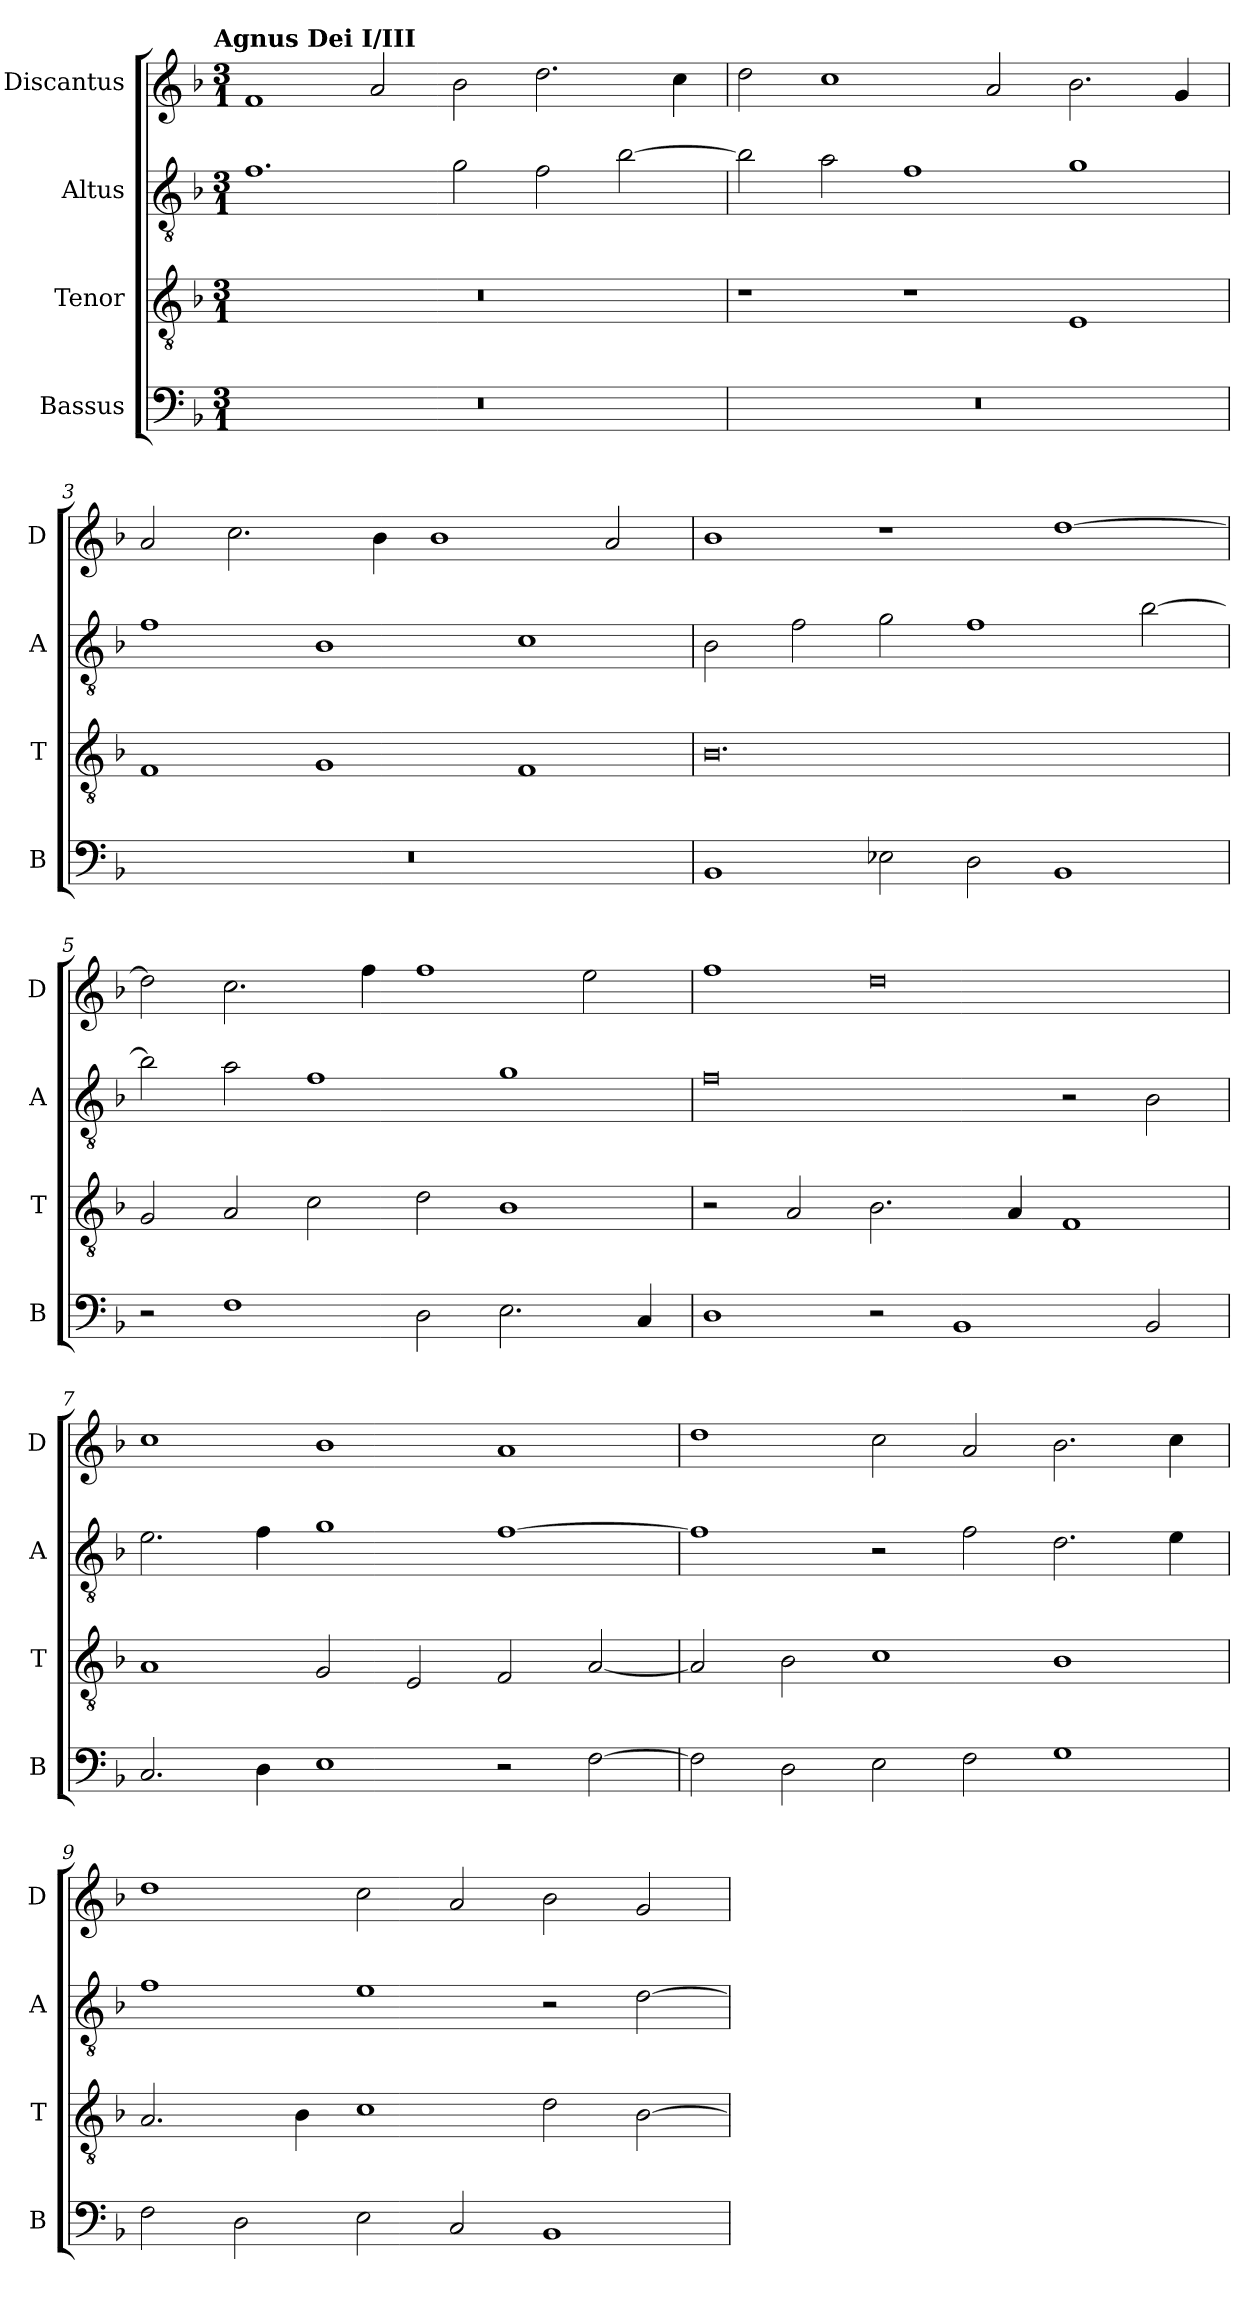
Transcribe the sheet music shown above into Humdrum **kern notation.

**kern	**kern	**kern	**kern
*part4	*part3	*part2	*part1
*staff4	*staff3	*staff2	*staff1
*I"Bassus	*I"Tenor	*I"Altus	*I"Discantus
*I'B	*I'T	*I'A	*I'D
*clefF4	*clefGv2	*clefGv2	*clefG2
*k[b-]	*k[b-]	*k[b-]	*k[b-]
!!LO:TX:omd:t=Agnus Dei I/III
*M3/1	*M3/1	*M3/1	*M3/1
=1	=1	=1	=1
0.r	0.r	1.f	1f
.	.	.	2a/
.	.	2g\	2b-\
.	.	2f\	2.dd\
.	.	[2b-\	.
.	.	.	4cc\
=2	=2	=2	=2
0.r	1r	2b-\]	2dd\
.	.	2a\	1cc
.	1r	1f	.
.	.	.	2a/
.	1E	1g	2.b-\
.	.	.	4g/
=3	=3	=3	=3
0.r	1F	1f	2a/
.	.	.	2.cc\
.	1G	1B-	.
.	.	.	4b-\
.	.	.	1b-
.	1F	1c	.
.	.	.	2a/
=4	=4	=4	=4
1BB-	0.B-	2B-\	1b-
.	.	2f\	.
2E-X\	.	2g\	1r
2D\	.	1f	.
1BB-	.	.	[1dd
.	.	[2b-\	.
=5	=5	=5	=5
2r	2G/	2b-\]	2dd\]
1F	2A/	2a\	2.cc\
.	2c\	1f	.
.	.	.	4ff\
2D\	2d\	.	1ff
2.E\	1B-	1g	.
.	.	.	2ee\
4C/	.	.	.
=6	=6	=6	=6
1D	2r	0f	1ff
.	2A/	.	.
2r	2.B-\	.	0dd
1BB-	.	.	.
.	4A/	.	.
.	1F	2r	.
2BB-/	.	2B-\	.
=7	=7	=7	=7
2.C/	1A	2.e\	1cc
4D\	.	4f\	.
1E	2G/	1g	1b-
.	2E/	.	.
2r	2F/	[1f	1a
[2F\	[2A/	.	.
=8	=8	=8	=8
2F\]	2A/]	1f]	1dd
2D\	2B-\	.	.
2E\	1c	2r	2cc\
2F\	.	2f\	2a/
1G	1B-	2.d\	2.b-\
.	.	4e\	4cc\
=9	=9	=9	=9
2F\	2.A/	1f	1dd
2D\	.	.	.
.	4B-\	.	.
2E\	1c	1e	2cc\
2C/	.	.	2a/
1BB-	2d\	2r	2b-\
.	[2B-\	[2d\	2g/
=	=	=	=
*-	*-	*-	*-
